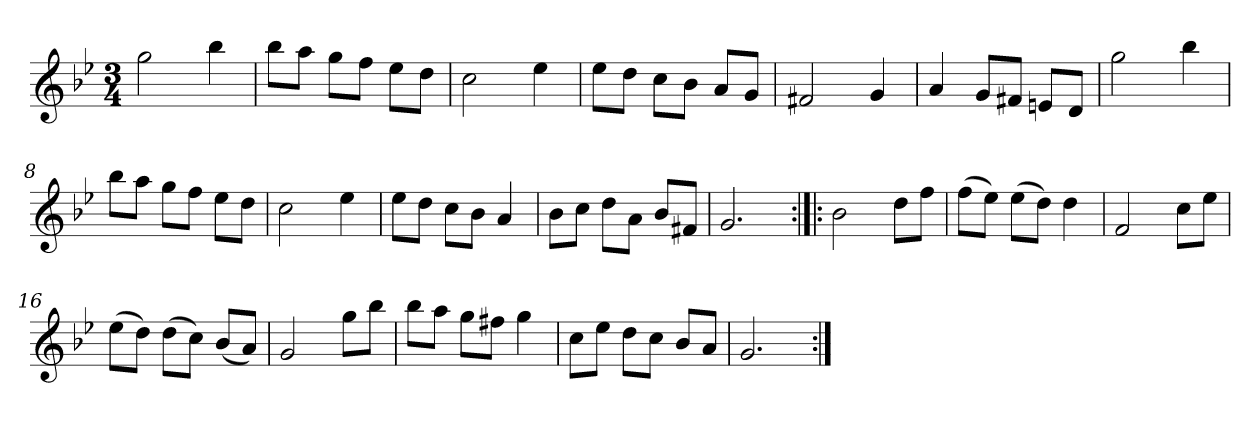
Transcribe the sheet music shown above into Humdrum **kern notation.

**kern
*part1
*staff1
*clefG2
*k[b-e-]
*g:
*M3/4
*MM132
=1
2gg
4bb-
=2
8bb-\L
8aa\J
8gg\L
8ff\J
8ee-\L
8dd\J
=3
2cc
4ee-
=4
8ee-\L
8dd\J
8cc\L
8b-\J
8a/L
8g/J
=5
2f#X
4g
=6
4a
8g/L
8f#X/J
8en/L
8d/J
=7
2gg
4bb-
=8
8bb-\L
8aa\J
8gg\L
8ff\J
8ee-\L
8dd\J
=9
2cc
4ee-
=10
8ee-\L
8dd\J
8cc\L
8b-\J
4a
=11
8b-\L
8cc\J
8dd\L
8a\J
8b-/L
8f#X/J
=12
2.g
=13:|!|:
2b-
8dd\L
8ff\J
=14
(8ff\L
8ee-\J)
(8ee-\L
8dd\J)
4dd
=15
2f
8cc\L
8ee-\J
=16
(8ee-\L
8dd\J)
(8dd\L
8cc\J)
(8b-/L
8a/J)
=17
2g
8gg\L
8bb-\J
=18
8bb-\L
8aa\J
8gg\L
8ff#X\J
4gg
=19
8cc\L
8ee-\J
8dd\L
8cc\J
8b-/L
8a/J
=20
2.g
=:|!
*-
